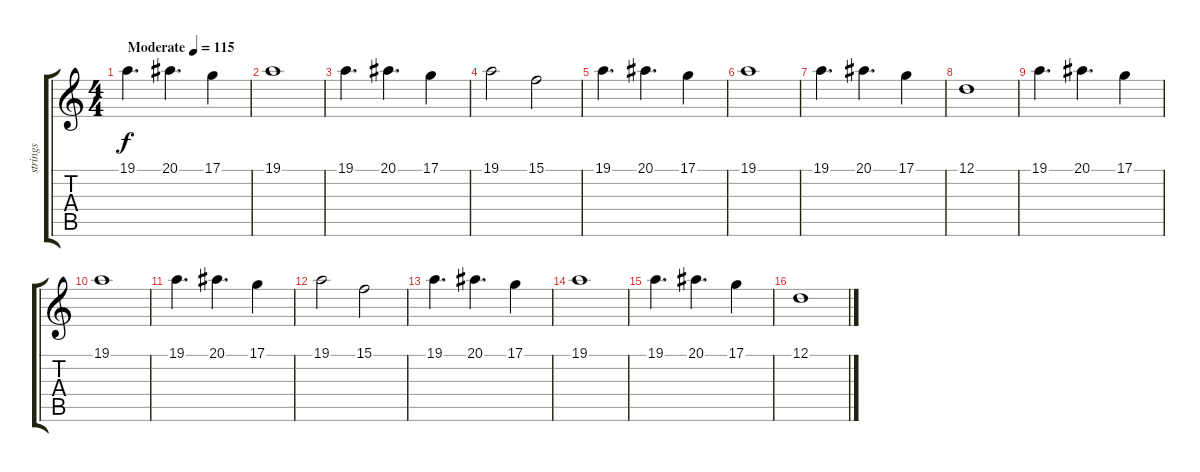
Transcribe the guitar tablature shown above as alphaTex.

\track ("strings" "strings") {instrument stringensemble1}
\staff {score tabs}
\tuning (D4 A3 F3 C3 G2 D2) {hide}
\ts (4 4)
\tempo (115 "Moderate")
\clef g2
\ks c
19.1.4{d dy f instrument stringensemble1} 20.1.4{d} 17.1.4 |
19.1.1 |
19.1.4{d} 20.1.4{d} 17.1.4 |
19.1.2 15.1.2 |
19.1.4{d} 20.1.4{d} 17.1.4 |
19.1.1 |
19.1.4{d} 20.1.4{d} 17.1.4 |
12.1.1 |
19.1.4{d} 20.1.4{d} 17.1.4 |
19.1.1 |
19.1.4{d} 20.1.4{d} 17.1.4 |
19.1.2 15.1.2 |
19.1.4{d} 20.1.4{d} 17.1.4 |
19.1.1 |
19.1.4{d} 20.1.4{d} 17.1.4 |
12.1.1
